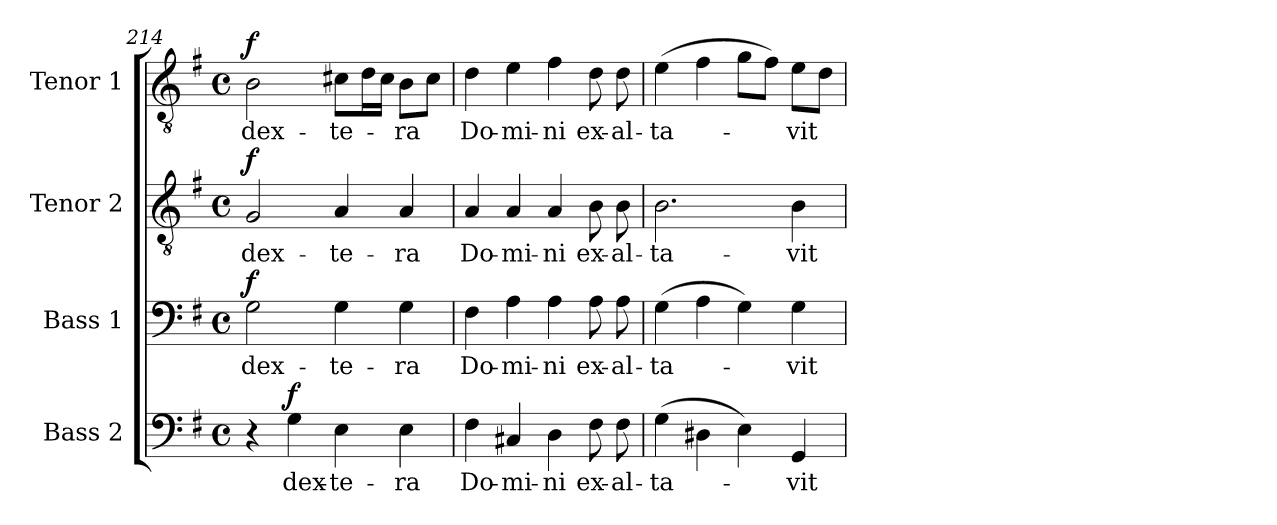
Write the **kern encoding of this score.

**kern	**text	**dynam	**kern	**text	**dynam	**kern	**text	**dynam	**kern	**text	**dynam
*part4	*part4	*part4	*part3	*part3	*part3	*part2	*part2	*part2	*part1	*part1	*part1
*staff4	*staff4	*staff4	*staff3	*staff3	*staff3	*staff2	*staff2	*staff2	*staff1	*staff1	*staff1
*I"Bass 2	*	*	*I"Bass 1	*	*	*I"Tenor 2	*	*	*I"Tenor 1	*	*
*I'B. 2	*	*	*I'B. 1	*	*	*I'T. 2	*	*	*I'T. 1	*	*
*clefF4	*	*	*clefF4	*	*	*clefGv2	*	*	*clefGv2	*	*
*k[f#]	*	*	*k[f#]	*	*	*k[f#]	*	*	*k[f#]	*	*
*G:	*	*	*G:	*	*	*G:	*	*	*G:	*	*
*M4/4	*	*	*M4/4	*	*	*M4/4	*	*	*M4/4	*	*
*met(c)	*	*	*met(c)	*	*	*met(c)	*	*	*met(c)	*	*
=214	=214	=214	=214	=214	=214	=214	=214	=214	=214	=214	=214
!	!	!	!	!LO:LY:b	!LO:DY:a	!	!LO:LY:b	!LO:DY:a	!	!LO:LY:b	!LO:DY:a
4r	.	.	2G\	dex-	f	2G/	dex-	f	2B\	dex-	f
!	!LO:LY:b	!LO:DY:a	!	!	!	!	!	!	!	!	!
4G\	dex-	f	.	.	.	.	.	.	.	.	.
!	!LO:LY:b	!	!	!LO:LY:b	!	!	!LO:LY:b	!	!	!LO:LY:b	!
4E\	-te-	.	4G\	-te-	.	4A/	-te-	.	8c#X\L	-te-	.
.	.	.	.	.	.	.	.	.	16d\L	.	.
.	.	.	.	.	.	.	.	.	16c#\JJ	.	.
!	!LO:LY:b	!	!	!LO:LY:b	!	!	!LO:LY:b	!	!	!LO:LY:b	!
4E\	-ra	.	4G\	-ra	.	4A/	-ra	.	8B\L	-ra	.
.	.	.	.	.	.	.	.	.	8c#\J	.	.
!!LO:LB:g=z
=215	=215	=215	=215	=215	=215	=215	=215	=215	=215	=215	=215
!	!LO:LY:b	!	!	!LO:LY:b	!	!	!LO:LY:b	!	!	!LO:LY:b	!
4F#\	Do-	.	4F#\	Do-	.	4A/	Do-	.	4d\	Do-	.
!	!LO:LY:b	!	!	!LO:LY:b	!	!	!LO:LY:b	!	!	!LO:LY:b	!
4C#X/	-mi-	.	4A\	-mi-	.	4A/	-mi-	.	4e\	-mi-	.
!	!LO:LY:b	!	!	!LO:LY:b	!	!	!LO:LY:b	!	!	!LO:LY:b	!
4D\	-ni	.	4A\	-ni	.	4A/	-ni	.	4f#\	-ni	.
!	!LO:LY:b	!	!	!LO:LY:b	!	!	!LO:LY:b	!	!	!LO:LY:b	!
8F#\	ex-	.	8A\	ex-	.	8B\	ex-	.	8d\	ex-	.
!	!LO:LY:b	!	!	!LO:LY:b	!	!	!LO:LY:b	!	!	!LO:LY:b	!
8F#\	-al-	.	8A\	-al-	.	8B\	-al-	.	8d\	-al-	.
=216	=216	=216	=216	=216	=216	=216	=216	=216	=216	=216	=216
!	!LO:LY:b	!	!	!LO:LY:b	!	!	!LO:LY:b	!	!	!LO:LY:b	!
(>4G\	-ta-	.	(>4G\	-ta-	.	2.B\	-ta-	.	(>4e\	-ta-	.
4D#X\	.	.	4A\	.	.	.	.	.	4f#\	.	.
4E\)	.	.	4G\)	.	.	.	.	.	8g\L	.	.
.	.	.	.	.	.	.	.	.	8f#\J)	.	.
!	!LO:LY:b	!	!	!LO:LY:b	!	!	!LO:LY:b	!	!	!LO:LY:b	!
4GG/	-vit	.	4G\	-vit	.	4B\	-vit	.	8e\L	-vit	.
.	.	.	.	.	.	.	.	.	8d\J	.	.
=	=	=	=	=	=	=	=	=	=	=	=
*-	*-	*-	*-	*-	*-	*-	*-	*-	*-	*-	*-
